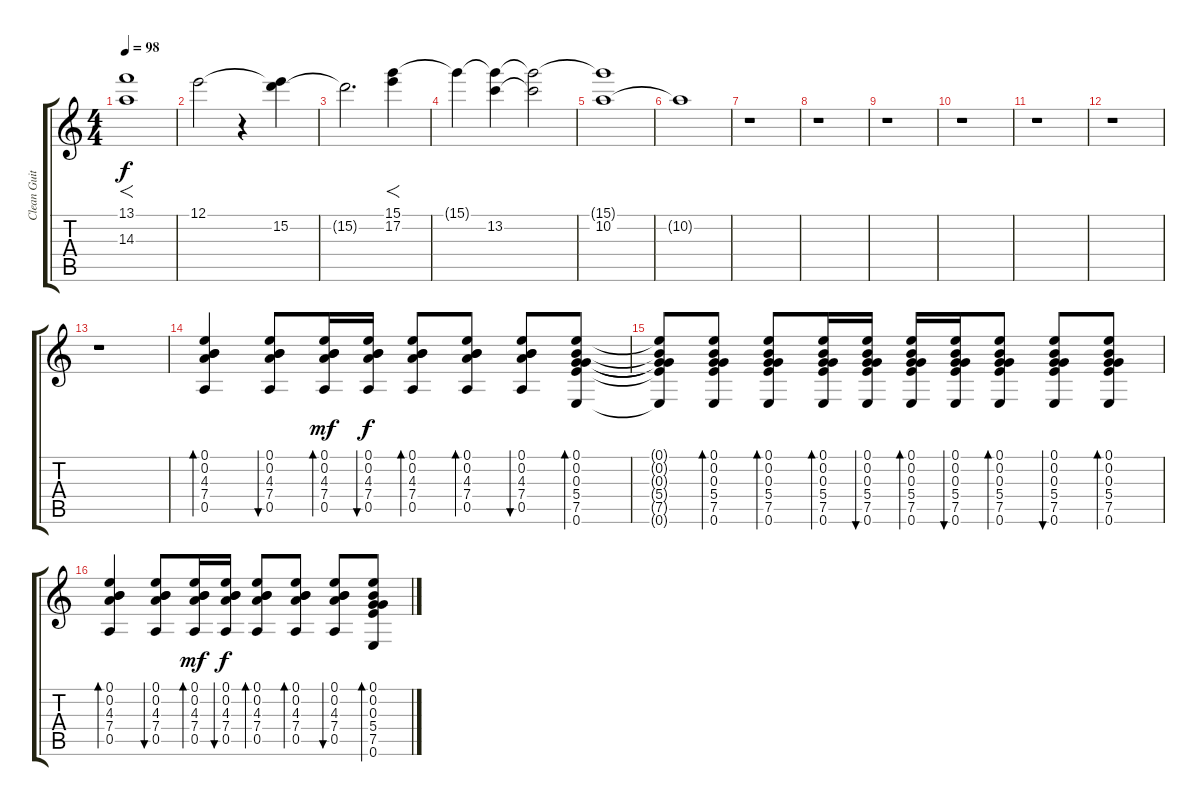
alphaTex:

\track ("Clean Guitar" "Clean Guit") {instrument acousticguitarsteel}
\staff {score tabs}
\tuning (E4 B3 G3 D3 A2 E2) {hide}
\ts (4 4)
\tempo 98
\clef g2
\ks aminor
(13.1 14.3{t}).1{f dy f} |
12.1.2 r.4 (12.1{t} 15.2).4 |
15.2{t}.2{d} (15.1 17.2).4{f} |
15.1{t}.4 (15.1{t} 13.2).4 (15.1{t} 13.2{t}).2 |
(15.1{t} 10.2).1 |
10.2{t}.1{volume 0} |
r.1 |
r.1 |
r.1 |
r.1 |
r.1 |
r.1 |
r.1 |
(0.1 0.2 4.3 7.4 0.5).4{bd 120 volume 14 balance 13 instrument acousticguitarsteel} (0.1 0.2 4.3 7.4 0.5).8{bu 60} (0.1 0.2 4.3 7.4 0.5).16{bd 30 dy mf} (0.1 0.2 4.3 7.4 0.5).16{bu 30 dy f} (0.1 0.2 4.3 7.4 0.5).8{bd 60} (0.1 0.2 4.3 7.4 0.5).8{bd 60} (0.1 0.2 4.3 7.4 0.5).8{bu 60} (0.1 0.2 0.3 5.4 7.5 0.6).8{bd 60} |
(0.1{t} 0.2{t} 0.3{t} 5.4{t} 7.5{t} 0.6{t}).8 (0.1 0.2 0.3 5.4 7.5 0.6).8{bd 60} (0.1 0.2 0.3 5.4 7.5 0.6).8{bd 60} (0.1 0.2 0.3 5.4 7.5 0.6).16{bd 30} (0.1 0.2 0.3 5.4 7.5 0.6).16{bu 30} (0.1 0.2 0.3 5.4 7.5 0.6).16{bd 30} (0.1 0.2 0.3 5.4 7.5 0.6).16{bu 30} (0.1 0.2 0.3 5.4 7.5 0.6).8{bd 60} (0.1 0.2 0.3 5.4 7.5 0.6).8{bu 60} (0.1 0.2 0.3 5.4 7.5 0.6).8{bd 60} |
(0.1 0.2 4.3 7.4 0.5).4{bd 120} (0.1 0.2 4.3 7.4 0.5).8{bu 60} (0.1 0.2 4.3 7.4 0.5).16{bd 30 dy mf} (0.1 0.2 4.3 7.4 0.5).16{bu 30 dy f} (0.1 0.2 4.3 7.4 0.5).8{bd 60} (0.1 0.2 4.3 7.4 0.5).8{bd 60} (0.1 0.2 4.3 7.4 0.5).8{bu 60} (0.1 0.2 0.3 5.4 7.5 0.6).8{bd 60}
